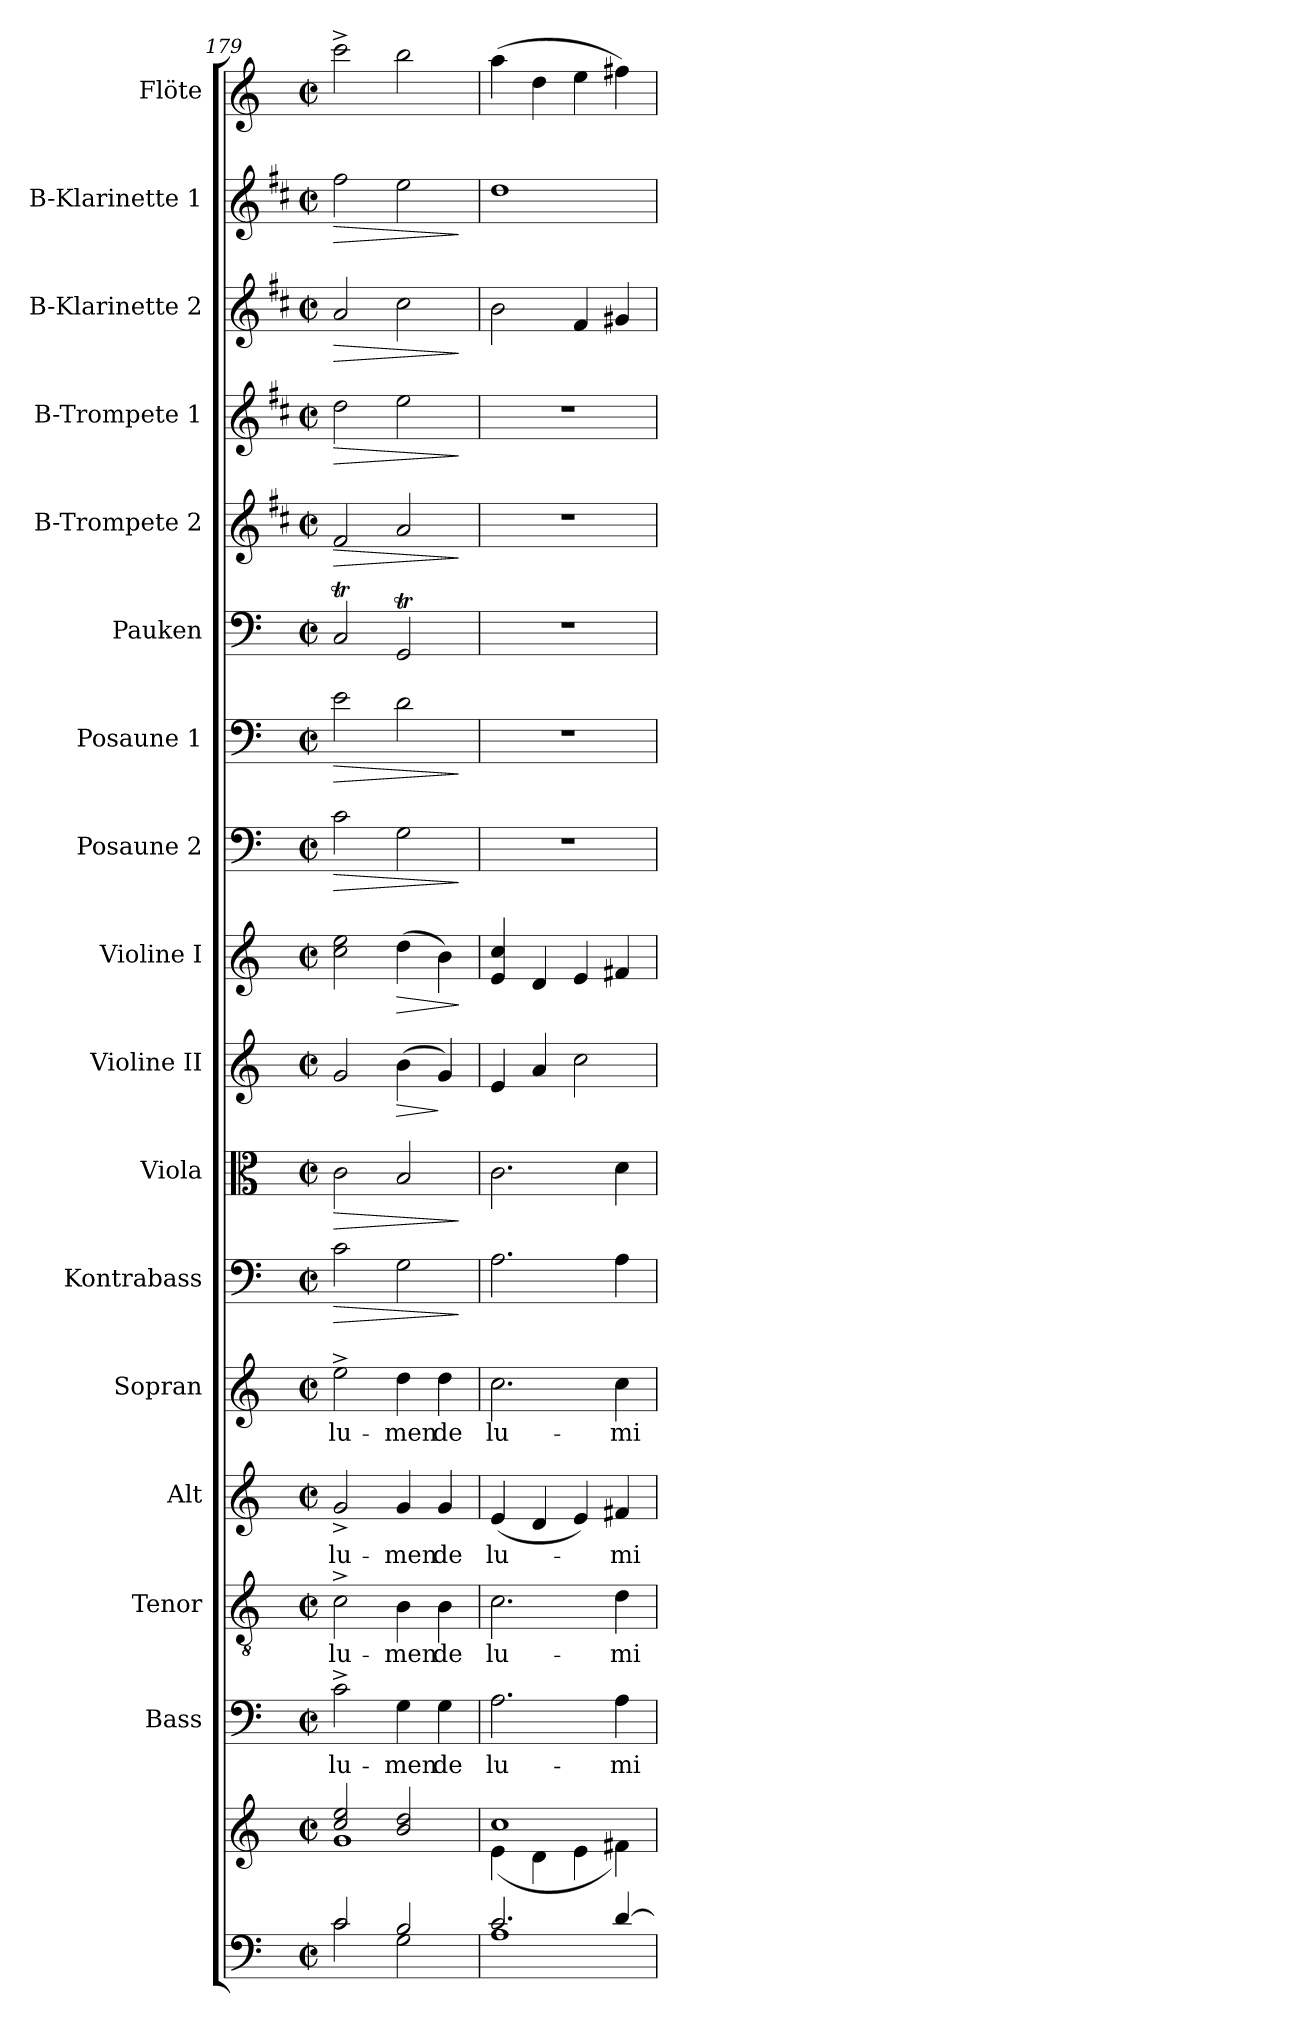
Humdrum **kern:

**kern	**kern	**kern	**text	**kern	**text	**kern	**text	**kern	**text	**kern	**dynam	**kern	**dynam	**kern	**dynam	**kern	**dynam	**kern	**dynam	**kern	**dynam	**kern	**kern	**dynam	**kern	**dynam	**kern	**dynam	**kern	**dynam	**kern
*part17	*part17	*part16	*part16	*part15	*part15	*part14	*part14	*part13	*part13	*part12	*part12	*part11	*part11	*part10	*part10	*part9	*part9	*part8	*part8	*part7	*part7	*part6	*part5	*part5	*part4	*part4	*part3	*part3	*part2	*part2	*part1
*staff18	*staff17	*staff16	*staff16	*staff15	*staff15	*staff14	*staff14	*staff13	*staff13	*staff12	*staff12	*staff11	*staff11	*staff10	*staff10	*staff9	*staff9	*staff8	*staff8	*staff7	*staff7	*staff6	*staff5	*staff5	*staff4	*staff4	*staff3	*staff3	*staff2	*staff2	*staff1
*	*	*I"Bass	*	*I"Tenor	*	*I"Alt	*	*I"Sopran	*	*I"Kontrabass	*	*I"Viola	*	*I"Violine II	*	*I"Violine I	*	*I"Posaune 2	*	*I"Posaune 1	*	*I"Pauken	*I"B-Trompete 2	*	*I"B-Trompete 1	*	*I"B-Klarinette 2	*	*I"B-Klarinette 1	*	*I"Flöte
*	*	*I'B.	*	*I'T.	*	*I'A.	*	*I'S.	*	*I'Kb.	*	*I'Vla.	*	*I'Vl. II	*	*I'Vl. I	*	*I'Pos. 2	*	*I'Pos. 1	*	*I'Pk.	*I'B Trp. 2	*	*I'B Trp. 1	*	*I'B Kl. 2	*	*I'B Kl. 1	*	*I'Fl.
*clefF4	*clefG2	*clefF4	*	*clefGv2	*	*clefG2	*	*clefG2	*	*clefF4	*	*clefC3	*	*clefG2	*	*clefG2	*	*clefF4	*	*clefF4	*	*clefF4	*clefG2	*	*clefG2	*	*clefG2	*	*clefG2	*	*clefG2
*	*	*	*	*	*	*	*	*	*	*ITrd7c12	*	*	*	*	*	*	*	*	*	*	*	*	*ITrd1c2	*	*ITrd1c2	*	*ITrd1c2	*	*ITrd1c2	*	*
*k[]	*k[]	*k[]	*	*k[]	*	*k[]	*	*k[]	*	*k[]	*	*k[]	*	*k[]	*	*k[]	*	*k[]	*	*k[]	*	*k[]	*k[]	*	*k[]	*	*k[]	*	*k[]	*	*k[]
*C:	*C:	*C:	*	*C:	*	*C:	*	*C:	*	*C:	*	*C:	*	*C:	*	*C:	*	*C:	*	*C:	*	*C:	*C:	*	*C:	*	*C:	*	*C:	*	*C:
*M2/2	*M2/2	*M2/2	*	*M2/2	*	*M2/2	*	*M2/2	*	*M2/2	*	*M2/2	*	*M2/2	*	*M2/2	*	*M2/2	*	*M2/2	*	*M2/2	*M2/2	*	*M2/2	*	*M2/2	*	*M2/2	*	*M2/2
*met(c|)	*met(c|)	*met(c|)	*	*met(c|)	*	*met(c|)	*	*met(c|)	*	*met(c|)	*	*met(c|)	*	*met(c|)	*	*met(c|)	*	*met(c|)	*	*met(c|)	*	*met(c|)	*met(c|)	*	*met(c|)	*	*met(c|)	*	*met(c|)	*	*met(c|)
=179	=179	=179	=179	=179	=179	=179	=179	=179	=179	=179	=179	=179	=179	=179	=179	=179	=179	=179	=179	=179	=179	=179	=179	=179	=179	=179	=179	=179	=179	=179	=179
*^	*^	*	*	*	*	*	*	*	*	*	*	*	*	*	*	*	*	*	*	*	*	*	*	*	*	*	*	*	*	*	*
!	!	!	!	!	!LO:LY:b	!	!LO:LY:b	!	!LO:LY:b	!	!LO:LY:b	!	!LO:HP:b	!	!LO:HP:b	!	!	!	!	!	!LO:HP:b	!	!LO:HP:b	!	!	!LO:HP:b	!	!LO:HP:b	!	!LO:HP:b	!	!LO:HP:b	!
2c/	2c\	2cc/ 2ee/	1g	2c^>\	lu-	2c^>\	lu-	2g^>/	lu-	2ee^>\	lu-	2C\	>	2c\	>	2g/	.	2cc\ 2ee\	.	2c\	>	2e\	>	2CT/	2e/	>	2cc\	>	2g/	>	2ee\	>	2ccc^>\
!	!	!	!	!	!LO:LY:b	!	!LO:LY:b	!	!LO:LY:b	!	!LO:LY:b	!	!	!	!	!	!LO:HP:b	!	!LO:HP:b	!	!	!	!	!	!	!	!	!	!	!	!	!	!
2B/	2G\	2b/ 2dd/	.	4G\	-men	4B\	-men	4g/	-men	4dd\	-men	2GG\	.	2B/	.	(>4b\	>	(>4dd\	>	2G\	.	2d\	.	2GGT/	2g/	.	2dd\	.	2b\	.	2dd\	.	2bb\
!	!	!	!	!	!LO:LY:b	!	!LO:LY:b	!	!LO:LY:b	!	!LO:LY:b	!	!	!	!	!	!	!	!	!	!	!	!	!	!	!	!	!	!	!	!	!	!
.	.	.	.	4G\	de	4B\	de	4g/	de	4dd\	de	.	.	.	.	4g/)	]	4b\)	.	.	.	.	.	.	.	.	.	.	.	.	.	.	.
*v	*v	*	*	*	*	*	*	*	*	*	*	*	*	*	*	*	*	*	*	*	*	*	*	*	*	*	*	*	*	*	*	*	*
*	*v	*v	*	*	*	*	*	*	*	*	*	*	*	*	*	*	*	*	*	*	*	*	*	*	*	*	*	*	*	*	*	*
.	.	.	.	.	.	.	.	.	.	.	]	.	]	.	.	.	]	.	]	.	]	.	.	]	.	]	.	]	.	]	.
=180	=180	=180	=180	=180	=180	=180	=180	=180	=180	=180	=180	=180	=180	=180	=180	=180	=180	=180	=180	=180	=180	=180	=180	=180	=180	=180	=180	=180	=180	=180	=180
*^	*^	*	*	*	*	*	*	*	*	*	*	*	*	*	*	*	*	*	*	*	*	*	*	*	*	*	*	*	*	*	*
!	!	!	!	!	!LO:LY:b	!	!LO:LY:b	!	!LO:LY:b	!	!LO:LY:b	!	!	!	!	!	!	!	!	!	!	!	!	!	!	!	!	!	!	!	!	!	!
2.c/	1A	1cc	(<4e\	2.A\	lu-	2.c\	lu-	(<4e/	lu-	2.cc\	lu-	2.AA\	.	2.c\	.	4e/	.	4e/ 4cc/	.	1r	.	1r	.	1r	1r	.	1r	.	2a\	.	1cc	.	(>4aa\
.	.	.	4d\	.	.	.	.	4d/	.	.	.	.	.	.	.	4a/	.	4d/	.	.	.	.	.	.	.	.	.	.	.	.	.	.	4dd\
.	.	.	4e\	.	.	.	.	4e/)	.	.	.	.	.	.	.	2cc\	.	4e/	.	.	.	.	.	.	.	.	.	.	4e/	.	.	.	4ee\
!	!	!	!	!	!LO:LY:b	!	!LO:LY:b	!	!LO:LY:b	!	!LO:LY:b	!	!	!	!	!	!	!	!	!	!	!	!	!	!	!	!	!	!	!	!	!	!
[>4d/	.	.	4f#X\)	4A\	-mi-	4d\	-mi-	4f#X/	-mi-	4cc\	-mi-	4AA\	.	4d\	.	.	.	4f#X/	.	.	.	.	.	.	.	.	.	.	4f#X/	.	.	.	4ff#X\)
*v	*v	*	*	*	*	*	*	*	*	*	*	*	*	*	*	*	*	*	*	*	*	*	*	*	*	*	*	*	*	*	*	*	*
*	*v	*v	*	*	*	*	*	*	*	*	*	*	*	*	*	*	*	*	*	*	*	*	*	*	*	*	*	*	*	*	*	*
=	=	=	=	=	=	=	=	=	=	=	=	=	=	=	=	=	=	=	=	=	=	=	=	=	=	=	=	=	=	=	=
*-	*-	*-	*-	*-	*-	*-	*-	*-	*-	*-	*-	*-	*-	*-	*-	*-	*-	*-	*-	*-	*-	*-	*-	*-	*-	*-	*-	*-	*-	*-	*-
